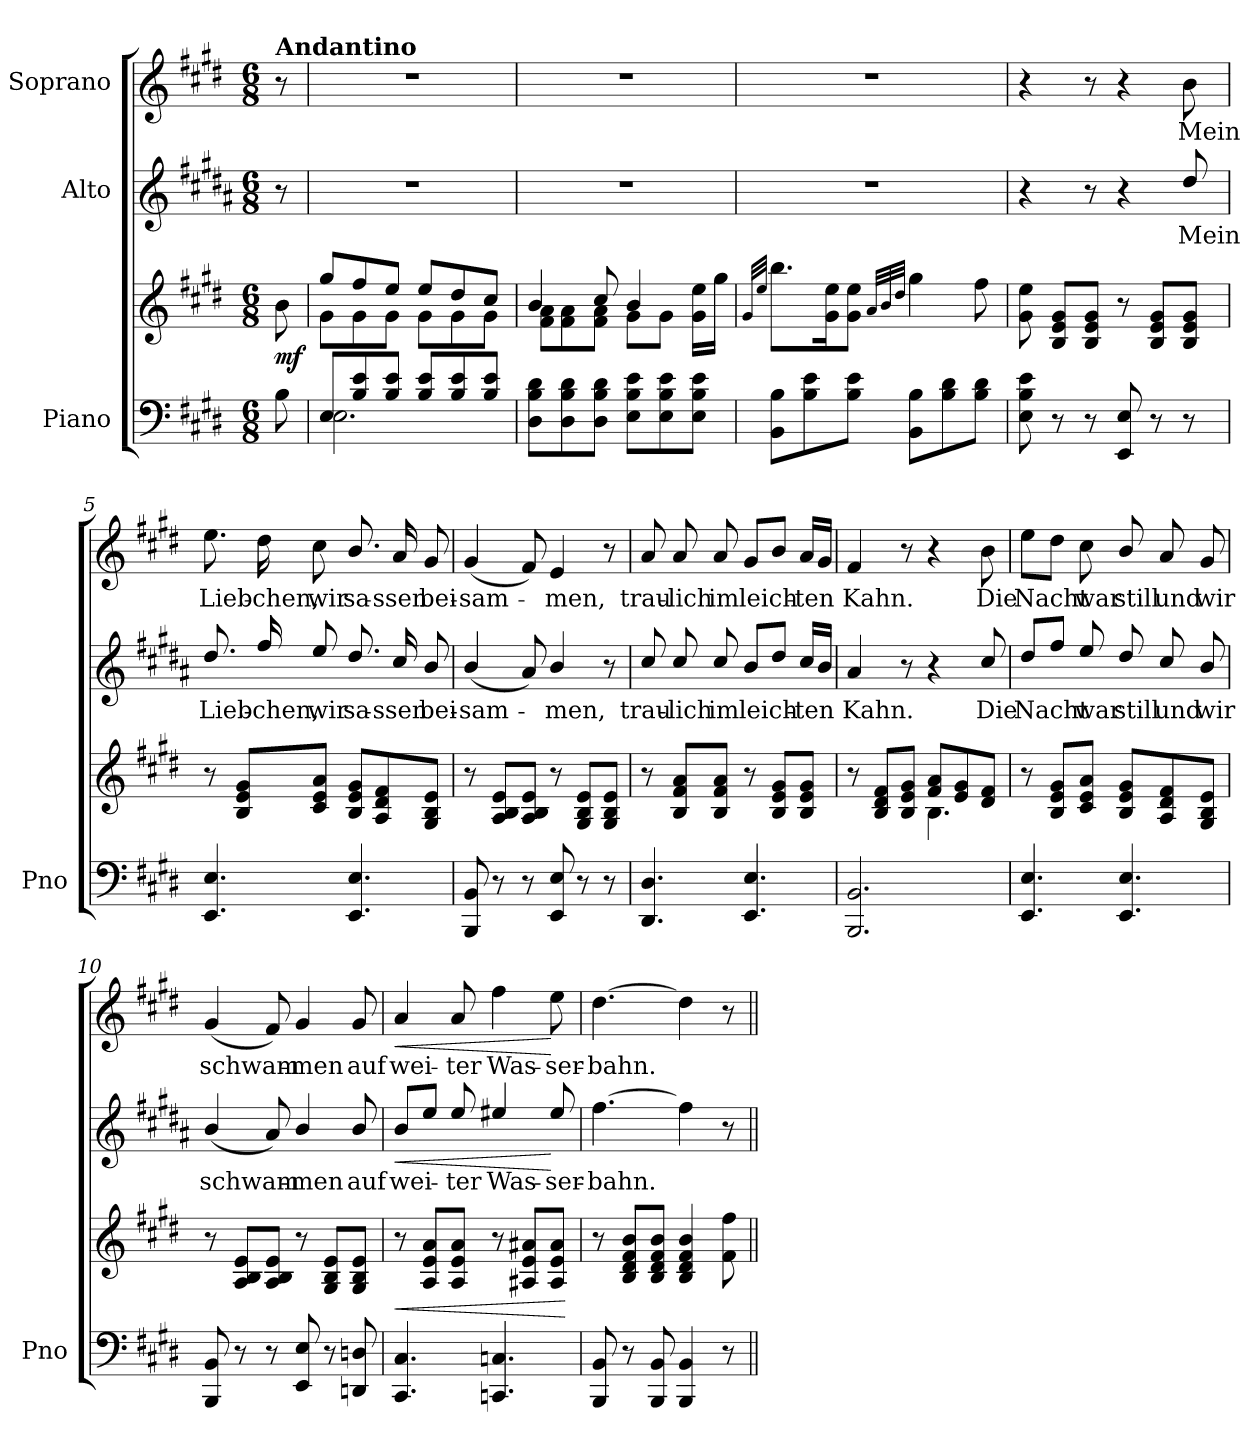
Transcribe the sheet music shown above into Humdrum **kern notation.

**kern	**kern	**dynam	**kern	**text	**dynam	**kern	**text	**dynam
*part3	*part3	*part3	*part2	*part2	*part2	*part1	*part1	*part1
*staff4	*staff3	*staff3/4	*staff2	*staff2	*staff2	*staff1	*staff1	*staff1
*I"Piano	*	*	*I"Alto	*	*	*I"Soprano	*	*
*I'Pno	*	*	*	*	*	*	*	*
*clefF4	*clefG2	*	*clefG2	*	*	*clefG2	*	*
*	*	*	*ITrd4c7	*	*	*	*	*
*k[f#c#g#d#]	*k[f#c#g#d#]	*	*k[f#c#g#d#]	*	*	*k[f#c#g#d#]	*	*
*M6/8	*M6/8	*	*M6/8	*	*	*M6/8	*	*
=	=	=	=	=	=	=	=	=
!	!	!	!	!	!	!LO:TX:a:B:t=Andantino	!	!
!	!	!LO:DY:b	!	!	!	!	!	!
8B\	8b\	mf	8r	.	.	8r	.	.
=1	=1	=1	=1	=1	=1	=1	=1	=1
!LO:N:head=open	!	!	!	!	!	!	!	!
*^	*^	*	*	*	*	*	*	*
8E/L	2.E\	8gg#/L	8g#\L	.	2.r	.	.	2.r	.	.
8B/ 8e/	.	8ff#/	8g#\	.	.	.	.	.	.	.
8B/ 8e/J	.	8ee/J	8g#\J	.	.	.	.	.	.	.
8B/ 8e/L	.	8ee/L	8g#\L	.	.	.	.	.	.	.
8B/ 8e/	.	8dd#/	8g#\	.	.	.	.	.	.	.
8B/ 8e/J	.	8cc#/J	8g#\J	.	.	.	.	.	.	.
*v	*v	*	*	*	*	*	*	*	*	*
=2	=2	=2	=2	=2	=2	=2	=2	=2	=2
8D#\ 8B\ 8d#\L	4b/	8f#\ 8a\L	.	2.r	.	.	2.r	.	.
8D#\ 8B\ 8d#\	.	8f#\ 8a\	.	.	.	.	.	.	.
8D#\ 8B\ 8d#\J	8cc#/	8f#\ 8a\J	.	.	.	.	.	.	.
8E\ 8B\ 8e\L	4b/	8g#\L	.	.	.	.	.	.	.
8E\ 8B\ 8e\	.	8g#\J	.	.	.	.	.	.	.
8E\ 8B\ 8e\J	16g#\ 16ee\LL	8ryy	.	.	.	.	.	.	.
.	16gg#\JJ	.	.	.	.	.	.	.	.
*	*v	*v	*	*	*	*	*	*	*
=3	=3	=3	=3	=3	=3	=3	=3	=3
.	32qg#/LLL	.	.	.	.	.	.	.
.	32qee/JJJ	.	.	.	.	.	.	.
8BB\ 8B\L	8.bb\L	.	2.r	.	.	2.r	.	.
8B\ 8e\	.	.	.	.	.	.	.	.
.	16g#\ 16ee\K	.	.	.	.	.	.	.
8B\ 8e\J	8g#\ 8ee\J	.	.	.	.	.	.	.
.	32qa/LLL	.	.	.	.	.	.	.
.	32qb/	.	.	.	.	.	.	.
.	32qdd#/JJJ	.	.	.	.	.	.	.
8BB\ 8B\L	4gg#\	.	.	.	.	.	.	.
8B\ 8d#\	.	.	.	.	.	.	.	.
8B\ 8d#\J	8ff#\	.	.	.	.	.	.	.
=4	=4	=4	=4	=4	=4	=4	=4	=4
8E\ 8B\ 8e\	8g#\ 8ee\	.	4r	.	.	4r	.	.
8r	8B/ 8e/ 8g#/L	.	.	.	.	.	.	.
8r	8B/ 8e/ 8g#/J	.	8r	.	.	8r	.	.
8EE/ 8E/	8r	.	4r	.	.	4r	.	.
8r	8B/ 8e/ 8g#/L	.	.	.	.	.	.	.
!	!	!	!	!LO:LY:b	!	!	!LO:LY:b	!
8r	8B/ 8e/ 8g#/J	.	8g#/	Mein	.	8b\	Mein	.
!!LO:LB:g=z
=5	=5	=5	=5	=5	=5	=5	=5	=5
!	!	!	!	!LO:LY:b	!	!	!LO:LY:b	!
4.EE/ 4.E/	8r	.	8.g#/	Lieb-	.	8.ee\	Lieb-	.
.	8B/ 8e/ 8g#/L	.	.	.	.	.	.	.
!	!	!	!	!LO:LY:b	!	!	!LO:LY:b	!
.	.	.	16b/	-chen,	.	16dd#\	-chen,	.
!	!	!	!	!LO:LY:b	!	!	!LO:LY:b	!
.	8c#/ 8e/ 8a/J	.	8a/	wir	.	8cc#\	wir	.
!	!	!	!	!LO:LY:b	!	!	!LO:LY:b	!
4.EE/ 4.E/	8B/ 8e/ 8g#/L	.	8.g#/	sa-	.	8.b/	sa-	.
.	8A/ 8d#/ 8f#/	.	.	.	.	.	.	.
!	!	!	!	!LO:LY:b	!	!	!LO:LY:b	!
.	.	.	16f#/	-ssen	.	16a/	-ssen	.
!	!	!	!	!LO:LY:b	!	!	!LO:LY:b	!
.	8G#/ 8B/ 8e/J	.	8e/	bei-	.	8g#/	bei-	.
=6	=6	=6	=6	=6	=6	=6	=6	=6
!	!	!	!	!LO:LY:b	!	!	!LO:LY:b	!
8BBB/ 8BB/	8r	.	(<4e/	-sam-	.	(<4g#/	-sam-	.
8r	8A/ 8B/ 8e/L	.	.	.	.	.	.	.
8r	8A/ 8B/ 8e/J	.	8d#/)	.	.	8f#/)	.	.
!	!	!	!	!LO:LY:b	!	!	!LO:LY:b	!
8EE/ 8E/	8r	.	4e/	-men,	.	4e/	-men,	.
8r	8G#/ 8B/ 8e/L	.	.	.	.	.	.	.
8r	8G#/ 8B/ 8e/J	.	8r	.	.	8r	.	.
=7	=7	=7	=7	=7	=7	=7	=7	=7
!	!	!	!	!LO:LY:b	!	!	!LO:LY:b	!
4.DD#/ 4.D#/	8r	.	8f#/	trau-	.	8a/	trau-	.
!	!	!	!	!LO:LY:b	!	!	!LO:LY:b	!
.	8B/ 8f#/ 8a/L	.	8f#/	-lich	.	8a/	-lich	.
!	!	!	!	!LO:LY:b	!	!	!LO:LY:b	!
.	8B/ 8f#/ 8a/J	.	8f#/	im	.	8a/	im	.
!	!	!	!	!LO:LY:b	!	!	!LO:LY:b	!
4.EE/ 4.E/	8r	.	8e/L	leich-	.	8g#/L	leich-	.
.	8B/ 8e/ 8g#/L	.	8g#/J	.	.	8b/J	.	.
!	!	!	!	!LO:LY:b	!	!	!LO:LY:b	!
.	8B/ 8e/ 8g#/J	.	16f#/LL	-ten	.	16a/LL	-ten	.
.	.	.	16e/JJ	.	.	16g#/JJ	.	.
=8	=8	=8	=8	=8	=8	=8	=8	=8
*	*^	*	*	*	*	*	*	*
!	!	!	!	!	!LO:LY:b	!	!	!LO:LY:b	!
2.BBB/ 2.BB/	8r	4.ryy	.	4d#/	Kahn.	.	4f#/	Kahn.	.
.	8B/ 8d#/ 8f#/L	.	.	.	.	.	.	.	.
.	8B/ 8e/ 8g#/J	.	.	8r	.	.	8r	.	.
.	8f#/ 8a/L	4.B\	.	4r	.	.	4r	.	.
.	8e/ 8g#/	.	.	.	.	.	.	.	.
!	!	!	!	!	!LO:LY:b	!	!	!LO:LY:b	!
.	8d#/ 8f#/J	.	.	8f#/	Die	.	8b\	Die	.
*	*v	*v	*	*	*	*	*	*	*
!!LO:LB:g=z
=9	=9	=9	=9	=9	=9	=9	=9	=9
!	!	!	!	!LO:LY:b	!	!	!LO:LY:b	!
4.EE/ 4.E/	8r	.	8g#/L	Nacht	.	8ee\L	Nacht	.
.	8B/ 8e/ 8g#/L	.	8b/J	.	.	8dd#\J	.	.
!	!	!	!	!LO:LY:b	!	!	!LO:LY:b	!
.	8c#/ 8e/ 8a/J	.	8a/	war	.	8cc#\	war	.
!	!	!	!	!LO:LY:b	!	!	!LO:LY:b	!
4.EE/ 4.E/	8B/ 8e/ 8g#/L	.	8g#/	still	.	8b/	still	.
!	!	!	!	!LO:LY:b	!	!	!LO:LY:b	!
.	8A/ 8d#/ 8f#/	.	8f#/	und	.	8a/	und	.
!	!	!	!	!LO:LY:b	!	!	!LO:LY:b	!
.	8G#/ 8B/ 8e/J	.	8e/	wir	.	8g#/	wir	.
=10	=10	=10	=10	=10	=10	=10	=10	=10
!	!	!	!	!LO:LY:b	!	!	!LO:LY:b	!
8BBB/ 8BB/	8r	.	(<4e/	schwam-	.	(<4g#/	schwam-	.
8r	8A/ 8B/ 8e/L	.	.	.	.	.	.	.
8r	8A/ 8B/ 8e/J	.	8d#/)	.	.	8f#/)	.	.
!	!	!	!	!LO:LY:b	!	!	!LO:LY:b	!
8EE/ 8E/	8r	.	4e/	-men	.	4g#/	-men	.
8r	8G#/ 8B/ 8e/L	.	.	.	.	.	.	.
!	!	!	!	!LO:LY:b	!	!	!LO:LY:b	!
8DDn/ 8Dn/	8G#/ 8B/ 8e/J	.	8e/	auf	.	8g#/	auf	.
=11	=11	=11	=11	=11	=11	=11	=11	=11
!	!	!LO:HP:b	!	!LO:LY:b	!LO:HP:b	!	!LO:LY:b	!LO:HP:b
4.CC#/ 4.C#/	8r	<	8e/L	wei-	<	4a/	wei-	<
.	8A/ 8e/ 8a/L	.	8a/J	.	.	.	.	.
!	!	!	!	!LO:LY:b	!	!	!LO:LY:b	!
.	8A/ 8e/ 8a/J	.	8a/	-ter	.	8a/	-ter	.
!	!	!	!	!LO:LY:b	!	!	!LO:LY:b	!
4.CCn/ 4.Cn/	8r	.	4a#X/	Was-	.	4ff#\	Was-	.
.	8A#X/ 8e/ 8a#X/L	.	.	.	.	.	.	.
!	!	!	!	!LO:LY:b	!	!	!LO:LY:b	!
.	8A#/ 8e/ 8a#/J	.	8a#/	-ser-	[	8ee\	-ser-	[
.	.	[	.	.	.	.	.	.
=12	=12	=12	=12	=12	=12	=12	=12	=12
!	!	!	!	!LO:LY:b	!	!	!LO:LY:b	!
8BBB/ 8BB/	8r	.	[4.b\	-bahn.	.	[4.dd#\	-bahn.	.
8r	8B/ 8d#/ 8f#/ 8b/L	.	.	.	.	.	.	.
8BBB/ 8BB/	8B/ 8d#/ 8f#/ 8b/J	.	.	.	.	.	.	.
4BBB/ 4BB/	4B/ 4d#/ 4f#/ 4b/	.	4b\]	.	.	4dd#\]	.	.
8r	8f#\ 8ff#\	.	8r	.	.	8r	.	.
=||	=||	=||	=||	=||	=||	=||	=||	=||
*-	*-	*-	*-	*-	*-	*-	*-	*-
